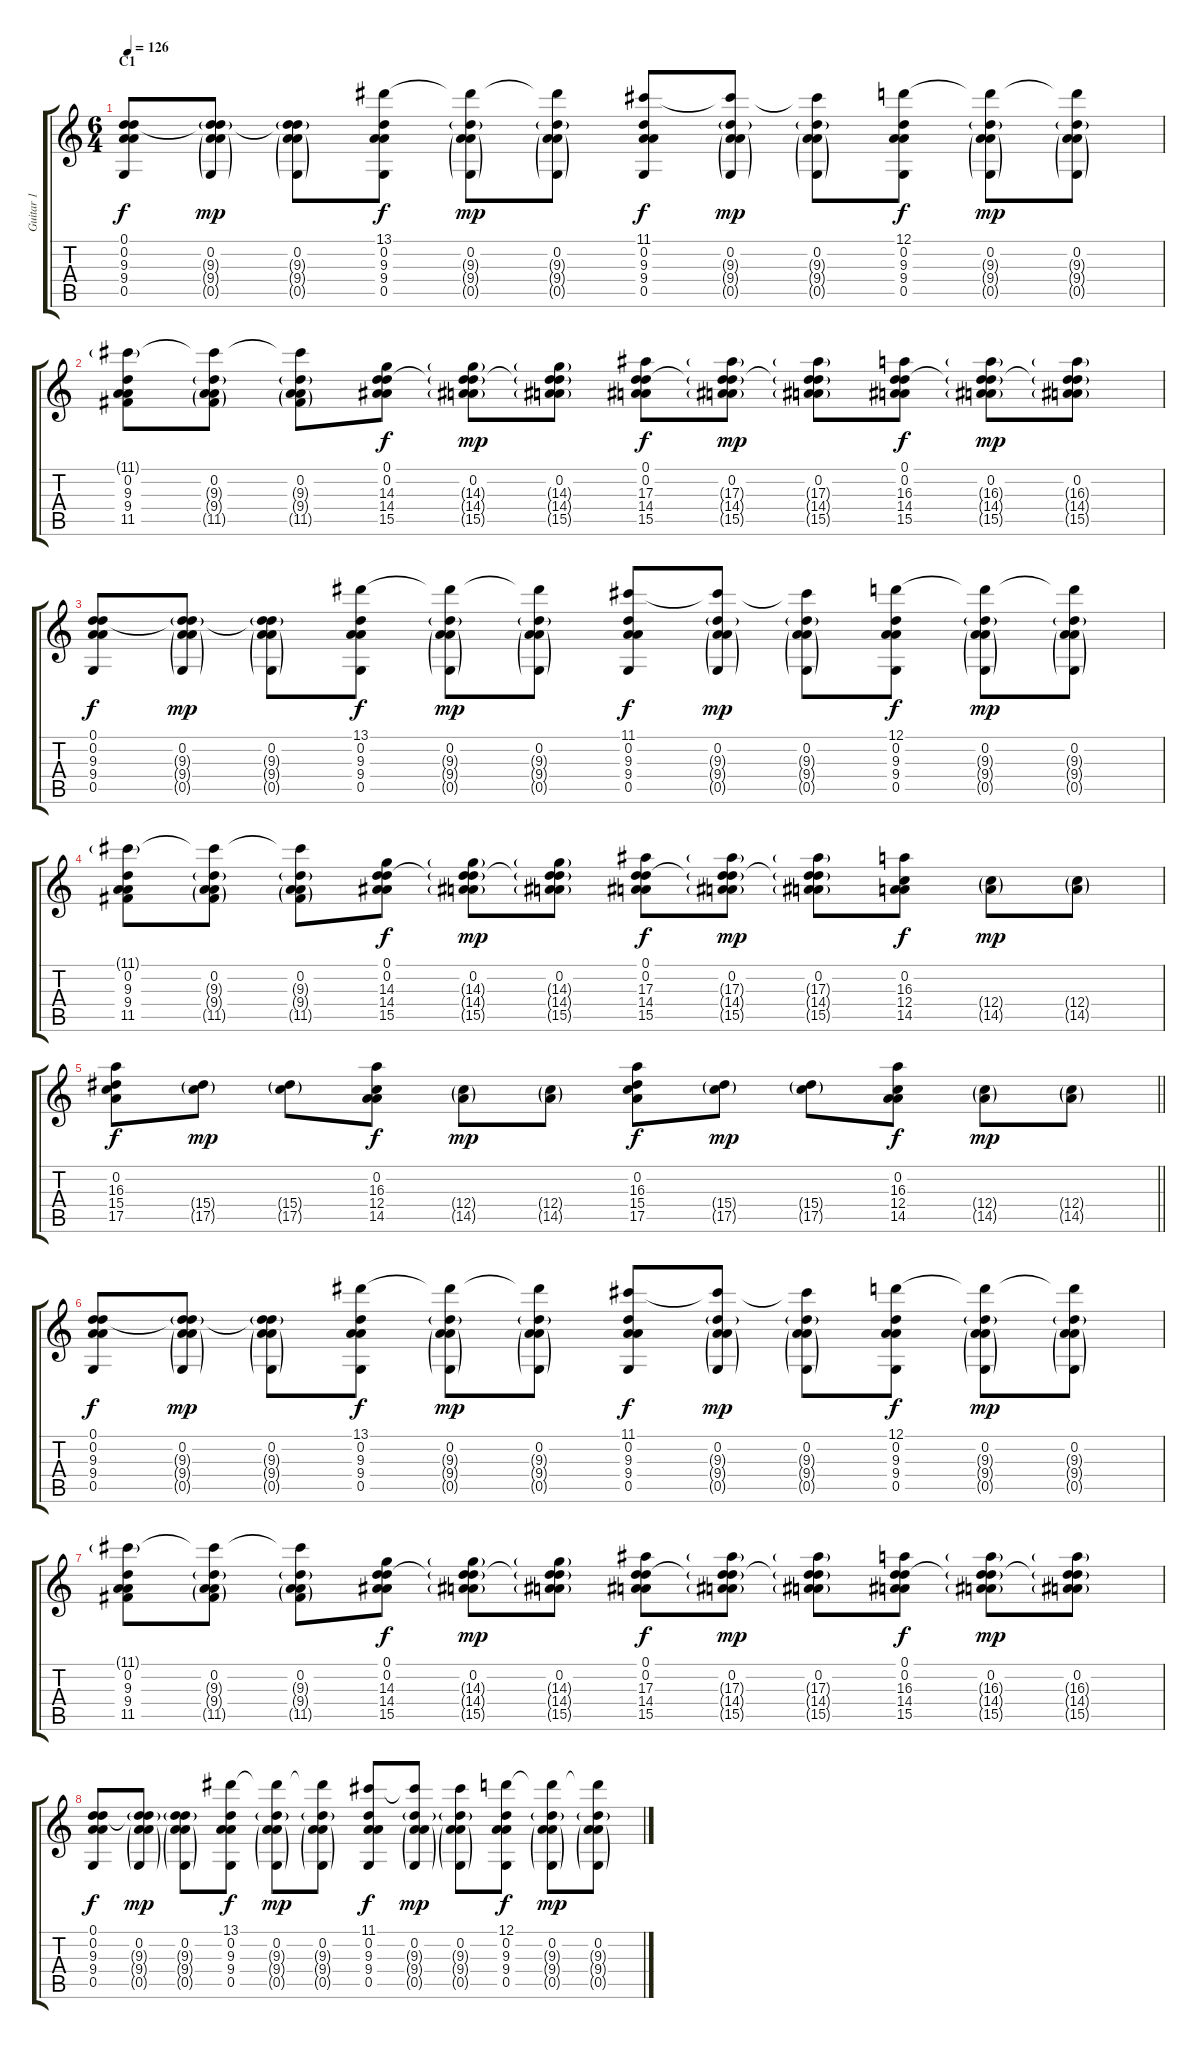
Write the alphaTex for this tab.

\track ("Guitar 1" "Guitar 1") {instrument distortionguitar}
\staff {score tabs}
\tuning (D4 A3 F3 C3 G2 D2) {hide}
\ts (6 4)
\section ("" "C1")
\tempo 126
\clef g2
\ks c
(0.1 0.2 9.3 9.4 0.5).8{dy f} (0.1{t} 0.2 9.3{g} 9.4{g} 0.5{g}).8{dy mp} (0.1{t} 0.2 9.3{g} 9.4{g} 0.5{g}).8 (13.1 0.2 9.3 9.4 0.5).8{dy f} (13.1{t} 0.2 9.3{g} 9.4{g} 0.5{g}).8{dy mp} (13.1{t} 0.2 9.3{g} 9.4{g} 0.5{g}).8 (11.1 0.2 9.3 9.4 0.5).8{dy f} (11.1{t} 0.2 9.3{g} 9.4{g} 0.5{g}).8{dy mp} (11.1{t} 0.2 9.3{g} 9.4{g} 0.5{g}).8 (12.1 0.2 9.3 9.4 0.5).8{dy f} (12.1{t} 0.2 9.3{g} 9.4{g} 0.5{g}).8{dy mp} (12.1{t} 0.2 9.3{g} 9.4{g} 0.5{g}).8 |
(11.1{g} 0.2 9.3 9.4 11.5).8 (11.1{t} 0.2 9.3{g} 9.4{g} 11.5{g}).8 (11.1{t} 0.2 9.3{g} 9.4{g} 11.5{g}).8 (0.1 0.2 14.3 14.4 15.5).8{dy f} (0.1{t} 0.2 14.3{g} 14.4{g} 15.5{g}).8{dy mp} (0.1{t} 0.2 14.3{g} 14.4{g} 15.5{g}).8 (0.1 0.2 17.3 14.4 15.5).8{dy f} (0.1{t} 0.2 17.3{g} 14.4{g} 15.5{g}).8{dy mp} (0.1{t} 0.2 17.3{g} 14.4{g} 15.5{g}).8 (0.1 0.2 16.3 14.4 15.5).8{dy f} (0.1{t} 0.2 16.3{g} 14.4{g} 15.5{g}).8{dy mp} (0.1{t} 0.2 16.3{g} 14.4{g} 15.5{g}).8 |
(0.1 0.2 9.3 9.4 0.5).8{dy f} (0.1{t} 0.2 9.3{g} 9.4{g} 0.5{g}).8{dy mp} (0.1{t} 0.2 9.3{g} 9.4{g} 0.5{g}).8 (13.1 0.2 9.3 9.4 0.5).8{dy f} (13.1{t} 0.2 9.3{g} 9.4{g} 0.5{g}).8{dy mp} (13.1{t} 0.2 9.3{g} 9.4{g} 0.5{g}).8 (11.1 0.2 9.3 9.4 0.5).8{dy f} (11.1{t} 0.2 9.3{g} 9.4{g} 0.5{g}).8{dy mp} (11.1{t} 0.2 9.3{g} 9.4{g} 0.5{g}).8 (12.1 0.2 9.3 9.4 0.5).8{dy f} (12.1{t} 0.2 9.3{g} 9.4{g} 0.5{g}).8{dy mp} (12.1{t} 0.2 9.3{g} 9.4{g} 0.5{g}).8 |
(11.1{g} 0.2 9.3 9.4 11.5).8 (11.1{t} 0.2 9.3{g} 9.4{g} 11.5{g}).8 (11.1{t} 0.2 9.3{g} 9.4{g} 11.5{g}).8 (0.1 0.2 14.3 14.4 15.5).8{dy f} (0.1{t} 0.2 14.3{g} 14.4{g} 15.5{g}).8{dy mp} (0.1{t} 0.2 14.3{g} 14.4{g} 15.5{g}).8 (0.1 0.2 17.3 14.4 15.5).8{dy f} (0.1{t} 0.2 17.3{g} 14.4{g} 15.5{g}).8{dy mp} (0.1{t} 0.2 17.3{g} 14.4{g} 15.5{g}).8 (0.2 16.3 12.4 14.5).8{dy f} (12.4{g} 14.5{g}).8{dy mp} (12.4{g} 14.5{g}).8 |
\barLineRight lightlight
(0.2 16.3 15.4 17.5).8{dy f} (15.4{g} 17.5{g}).8{dy mp} (15.4{g} 17.5{g}).8 (0.2 16.3 12.4 14.5).8{dy f} (12.4{g} 14.5{g}).8{dy mp} (12.4{g} 14.5{g}).8 (0.2 16.3 15.4 17.5).8{dy f} (15.4{g} 17.5{g}).8{dy mp} (15.4{g} 17.5{g}).8 (0.2 16.3 12.4 14.5).8{dy f} (12.4{g} 14.5{g}).8{dy mp} (12.4{g} 14.5{g}).8 |
\section ("" "")
(0.1 0.2 9.3 9.4 0.5).8{dy f} (0.1{t} 0.2 9.3{g} 9.4{g} 0.5{g}).8{dy mp} (0.1{t} 0.2 9.3{g} 9.4{g} 0.5{g}).8 (13.1 0.2 9.3 9.4 0.5).8{dy f} (13.1{t} 0.2 9.3{g} 9.4{g} 0.5{g}).8{dy mp} (13.1{t} 0.2 9.3{g} 9.4{g} 0.5{g}).8 (11.1 0.2 9.3 9.4 0.5).8{dy f} (11.1{t} 0.2 9.3{g} 9.4{g} 0.5{g}).8{dy mp} (11.1{t} 0.2 9.3{g} 9.4{g} 0.5{g}).8 (12.1 0.2 9.3 9.4 0.5).8{dy f} (12.1{t} 0.2 9.3{g} 9.4{g} 0.5{g}).8{dy mp} (12.1{t} 0.2 9.3{g} 9.4{g} 0.5{g}).8 |
(11.1{g} 0.2 9.3 9.4 11.5).8 (11.1{t} 0.2 9.3{g} 9.4{g} 11.5{g}).8 (11.1{t} 0.2 9.3{g} 9.4{g} 11.5{g}).8 (0.1 0.2 14.3 14.4 15.5).8{dy f} (0.1{t} 0.2 14.3{g} 14.4{g} 15.5{g}).8{dy mp} (0.1{t} 0.2 14.3{g} 14.4{g} 15.5{g}).8 (0.1 0.2 17.3 14.4 15.5).8{dy f} (0.1{t} 0.2 17.3{g} 14.4{g} 15.5{g}).8{dy mp} (0.1{t} 0.2 17.3{g} 14.4{g} 15.5{g}).8 (0.1 0.2 16.3 14.4 15.5).8{dy f} (0.1{t} 0.2 16.3{g} 14.4{g} 15.5{g}).8{dy mp} (0.1{t} 0.2 16.3{g} 14.4{g} 15.5{g}).8 |
(0.1 0.2 9.3 9.4 0.5).8{dy f} (0.1{t} 0.2 9.3{g} 9.4{g} 0.5{g}).8{dy mp} (0.1{t} 0.2 9.3{g} 9.4{g} 0.5{g}).8 (13.1 0.2 9.3 9.4 0.5).8{dy f} (13.1{t} 0.2 9.3{g} 9.4{g} 0.5{g}).8{dy mp} (13.1{t} 0.2 9.3{g} 9.4{g} 0.5{g}).8 (11.1 0.2 9.3 9.4 0.5).8{dy f} (11.1{t} 0.2 9.3{g} 9.4{g} 0.5{g}).8{dy mp} (11.1{t} 0.2 9.3{g} 9.4{g} 0.5{g}).8 (12.1 0.2 9.3 9.4 0.5).8{dy f} (12.1{t} 0.2 9.3{g} 9.4{g} 0.5{g}).8{dy mp} (12.1{t} 0.2 9.3{g} 9.4{g} 0.5{g}).8
